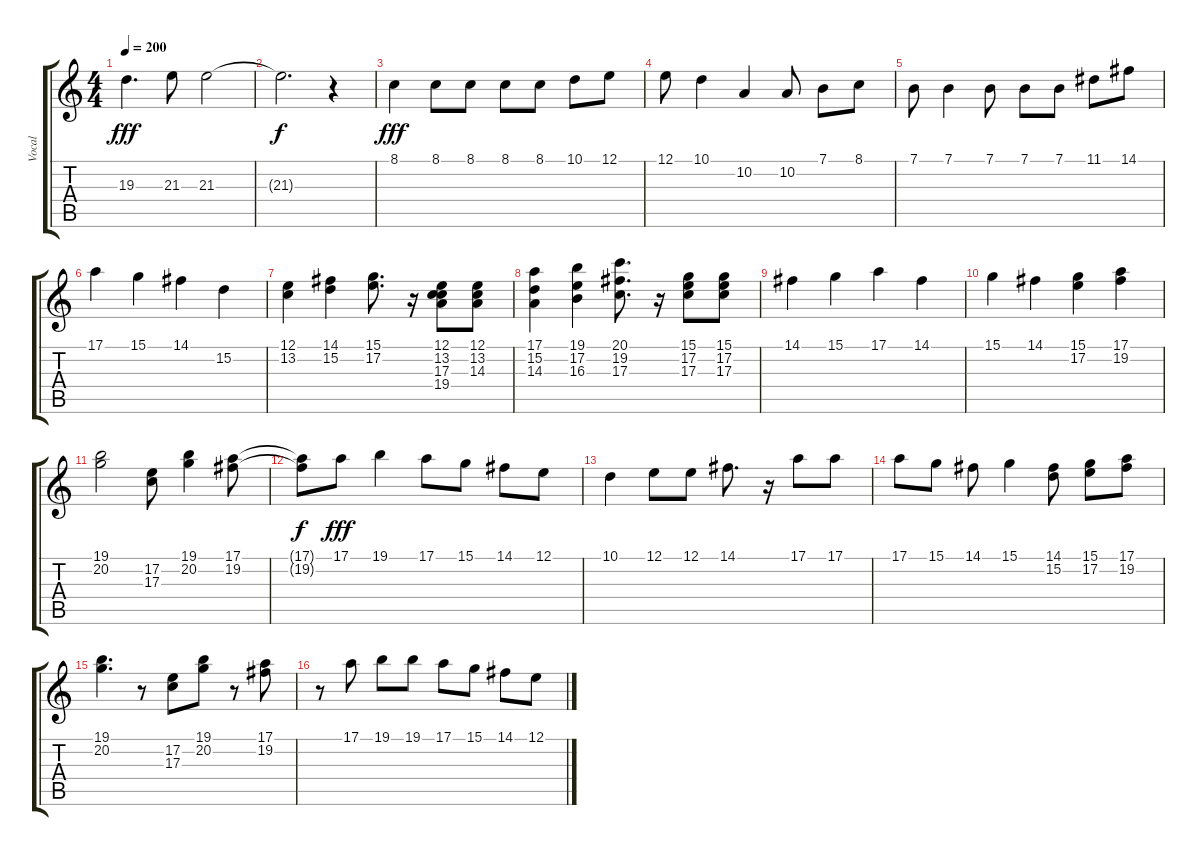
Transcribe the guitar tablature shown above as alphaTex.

\track ("Vocal" "Vocal") {instrument lead1square}
\staff {score tabs}
\tuning (E4 B3 G3 D3 A2 E2) {hide}
\ts (4 4)
\tempo 200
\clef g2
\ks c
19.3.4{d dy fff} 21.3.8 21.3.2 |
21.3{t}.2{d dy f} r.4 |
8.1.4{dy fff} 8.1.8 8.1.8 8.1.8 8.1.8 10.1.8 12.1.8 |
12.1.8 10.1.4 10.2.4 10.2.8 7.1.8 8.1.8 |
7.1.8 7.1.4 7.1.8 7.1.8 7.1.8 11.1.8 14.1.8 |
17.1.4 15.1.4 14.1.4 15.2.4 |
(12.1 13.2).4 (14.1 15.2).4 (15.1 17.2).8{d} r.16 (12.1 13.2 17.3 19.4).8 (12.1 13.2 14.3).8 |
(17.1 15.2 14.3).4 (19.1 17.2 16.3).4 (20.1 19.2 17.3).8{d} r.16 (15.1 17.2 17.3).8 (15.1 17.2 17.3).8 |
14.1.4 15.1.4 17.1.4 14.1.4 |
15.1.4 14.1.4 (15.1 17.2).4 (17.1 19.2).4 |
(19.1 20.2).2 (17.2 17.3).8 (19.1 20.2).4 (17.1 19.2).8 |
(17.1{t} 19.2{t}).8{dy f} 17.1.8{dy fff} 19.1.4 17.1.8 15.1.8 14.1.8 12.1.8 |
10.1.4 12.1.8 12.1.8 14.1.8{d} r.16 17.1.8 17.1.8 |
17.1.8 15.1.8 14.1.8 15.1.4 (14.1 15.2).8 (15.1 17.2).8 (17.1 19.2).8 |
(19.1 20.2).4{d} r.8 (17.2 17.3).8 (19.1 20.2).8 r.8 (17.1 19.2).8 |
r.8 17.1.8 19.1.8 19.1.8 17.1.8 15.1.8 14.1.8 12.1.8
